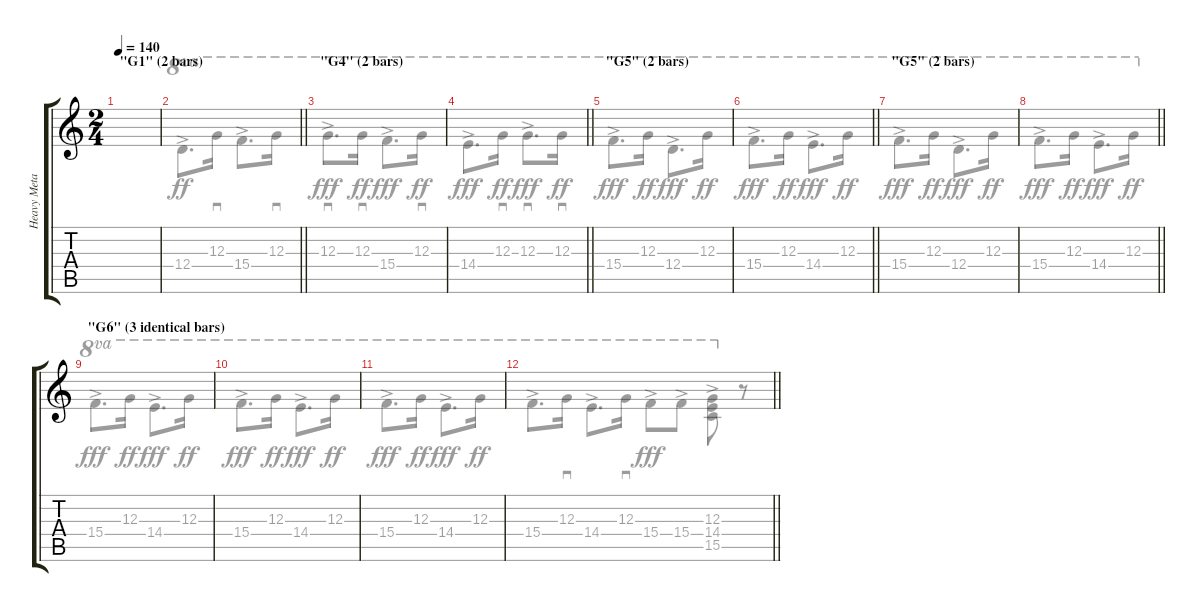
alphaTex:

\track ("Heavy Metal Bass" "Heavy Meta") {instrument distortionguitar}
\staff {score tabs}
\tuning (E4 B3 G3 D3 A2 E2) {hide}
\voice
\ts (2 4)
\section ("" "\"G1\" (2 bars)")
\tempo 140
\clef g2
\ks c
|
\barLineRight lightlight
|
\section ("" "\"G4\" (2 bars)")
|
\barLineRight lightlight
|
\section ("" "\"G5\" (2 bars)")
|
\barLineRight lightlight
|
\section ("" "\"G5\" (2 bars)")
|
\barLineRight lightlight
|
\section ("" "\"G6\" (3 identical bars)")
|
|
|
\barLineRight lightlight
\voice
\clef g2
\ks c
15.4{ac}.8{d ot 8va dy ff} 12.3.16{sd ot 8va} 14.4{ac}.8{d ot 8va} 12.3.16{sd ot 8va} |
\barLineRight lightlight
12.4{ac}.8{d ot 8va} 12.3.16{sd ot 8va} 15.4{ac}.8{d ot 8va} 12.3.16{sd ot 8va} |
12.3{ac}.8{d sd ot 8va dy fff} 12.3.16{sd ot 8va dy ff} 15.4{ac}.8{d ot 8va dy fff} 12.3.16{sd ot 8va dy ff} |
\barLineRight lightlight
14.4{ac}.8{d ot 8va dy fff} 12.3.16{sd ot 8va dy ff} 12.3{ac}.8{d sd ot 8va dy fff} 12.3.16{sd ot 8va dy ff} |
15.4{ac}.8{d ot 8va dy fff} 12.3.16{ot 8va dy ff} 12.4{ac}.8{d ot 8va dy fff} 12.3.16{ot 8va dy ff} |
\barLineRight lightlight
15.4{ac}.8{d ot 8va dy fff} 12.3.16{ot 8va dy ff} 14.4{ac}.8{d ot 8va dy fff} 12.3.16{ot 8va dy ff} |
15.4{ac}.8{d ot 8va dy fff} 12.3.16{ot 8va dy ff} 12.4{ac}.8{d ot 8va dy fff} 12.3.16{ot 8va dy ff} |
\barLineRight lightlight
15.4{ac}.8{d ot 8va dy fff} 12.3.16{ot 8va dy ff} 14.4{ac}.8{d ot 8va dy fff} 12.3.16{ot 8va dy ff} |
15.4{ac}.8{d ot 8va dy fff} 12.3.16{ot 8va dy ff} 14.4{ac}.8{d ot 8va dy fff} 12.3.16{ot 8va dy ff} |
15.4{ac}.8{d ot 8va dy fff} 12.3.16{ot 8va dy ff} 14.4{ac}.8{d ot 8va dy fff} 12.3.16{ot 8va dy ff} |
15.4{ac}.8{d ot 8va dy fff} 12.3.16{ot 8va dy ff} 14.4{ac}.8{d ot 8va dy fff} 12.3.16{ot 8va dy ff} |
\barLineRight lightlight
15.4{ac}.8{ot 8va dy fff} 15.4{ac}.8{ot 8va} (12.3 14.4 15.5{ac}).8{ot 8va} r.8
